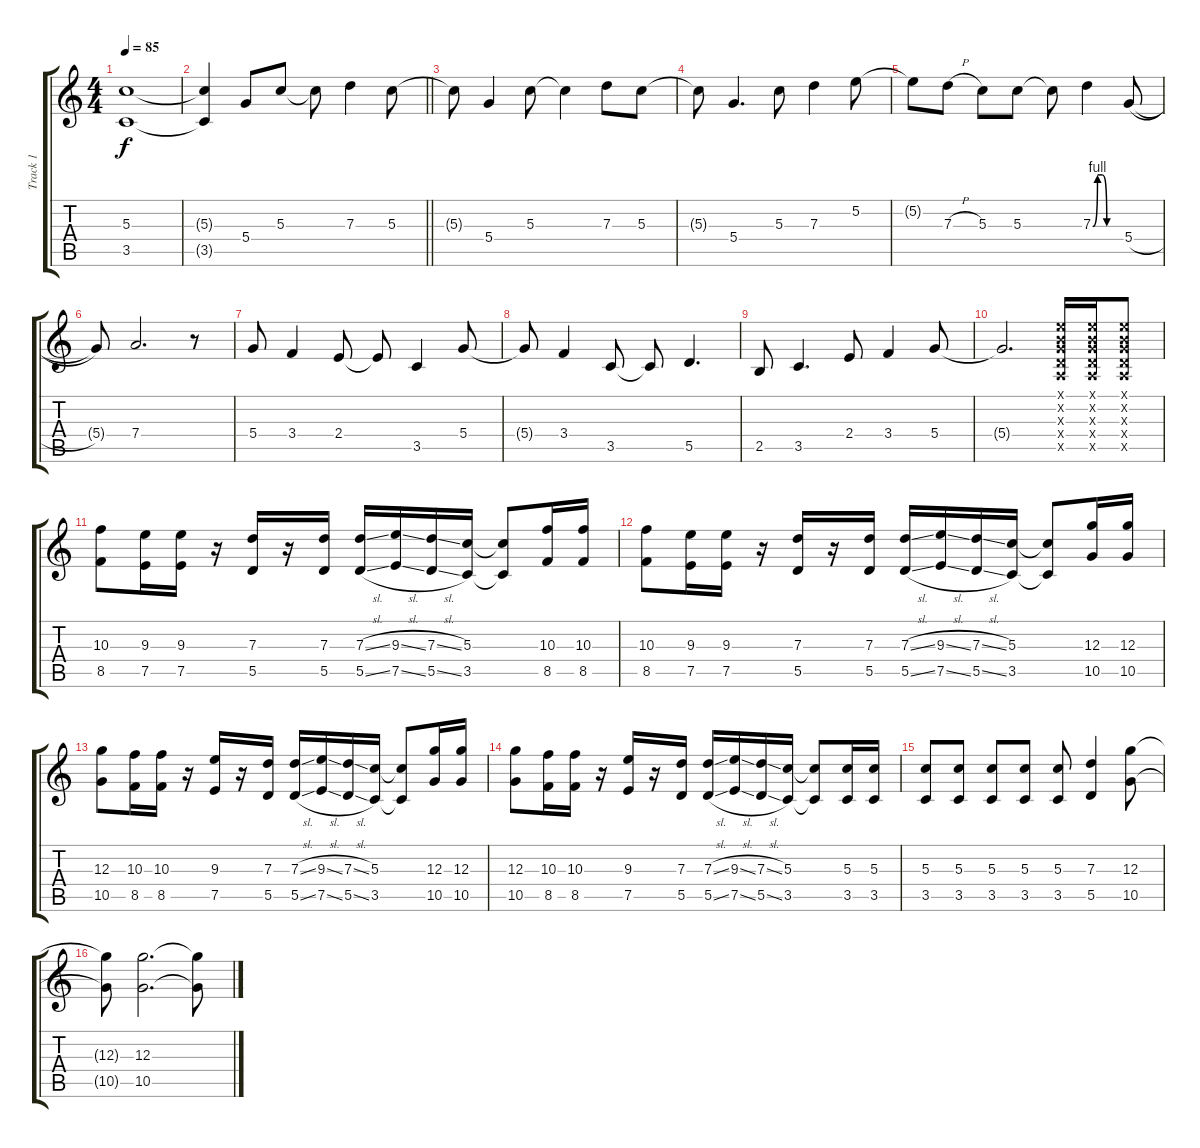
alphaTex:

\track ("Track 1" "Track 1") {instrument electricguitarjazz}
\staff {score tabs}
\tuning (E4 B3 G3 D3 A2 E2) {hide}
\ts (4 4)
\tempo 85
\clef g2
\ks c
(5.3 3.5).1{dy f} |
\barLineRight lightlight
(5.3{t} 3.5{t}).4 5.4.8 5.3.8 5.3{t}.8 7.3.4 5.3.8 |
5.3{t}.8 5.4.4 5.3.8 5.3{t}.4 7.3.8 5.3.8 |
5.3{t}.8 5.4.4{d} 5.3.8 7.3.4 5.2.8 |
5.2{t}.8 7.3{h}.8 5.3.8 5.3.8 5.3{t}.8 7.3{be (custom 0 0 10 4 20 4 30 0 60 0)}.4 5.4{h}.8 |
5.4{t}.8 7.4.2{d} r.8 |
5.4.8 3.4.4 2.4.8 2.4{t}.8 3.5.4 5.4.8 |
5.4{t}.8 3.4.4 3.5.8 3.5{t}.8 5.5.4{d} |
2.5.8 3.5.4{d} 2.4.8 3.4.4 5.4.8 |
5.4{t}.2{d} (0.1{x} 0.2{x} 0.3{x} 0.4{x} 0.5{x}).16 (0.1{x} 0.2{x} 0.3{x} 0.4{x} 0.5{x}).16 (0.1{x} 0.2{x} 0.3{x} 0.4{x} 0.5{x}).8 |
(10.3 8.5).8 (9.3 7.5).16 (9.3 7.5).16 r.16 (7.3 5.5).16 r.16 (7.3 5.5).16 (7.3{sl} 5.5{sl}).16 (9.3{sl} 7.5{sl}).16 (7.3{sl} 5.5{sl}).16 (5.3 3.5).16 (5.3{t} 3.5{t}).8 (10.3 8.5).16 (10.3 8.5).16 |
(10.3 8.5).8 (9.3 7.5).16 (9.3 7.5).16 r.16 (7.3 5.5).16 r.16 (7.3 5.5).16 (7.3{sl} 5.5{sl}).16 (9.3{sl} 7.5{sl}).16 (7.3{sl} 5.5{sl}).16 (5.3 3.5).16 (5.3{t} 3.5{t}).8 (12.3 10.5).16 (12.3 10.5).16 |
(12.3 10.5).8 (10.3 8.5).16 (10.3 8.5).16 r.16 (9.3 7.5).16 r.16 (7.3 5.5).16 (7.3{sl} 5.5{sl}).16 (9.3{sl} 7.5{sl}).16 (7.3{sl} 5.5{sl}).16 (5.3 3.5).16 (5.3{t} 3.5{t}).8 (12.3 10.5).16 (12.3 10.5).16 |
(12.3 10.5).8 (10.3 8.5).16 (10.3 8.5).16 r.16 (9.3 7.5).16 r.16 (7.3 5.5).16 (7.3{sl} 5.5{sl}).16 (9.3{sl} 7.5{sl}).16 (7.3{sl} 5.5{sl}).16 (5.3 3.5).16 (5.3{t} 3.5{t}).8 (5.3 3.5).16 (5.3 3.5).16 |
(5.3 3.5).8 (5.3 3.5).8 (5.3 3.5).8 (5.3 3.5).8 (5.3 3.5).8 (7.3 5.5).4 (12.3 10.5).8 |
(12.3{t} 10.5{t}).8 (12.3 10.5).2{d} (12.3{t} 10.5{t}).8
